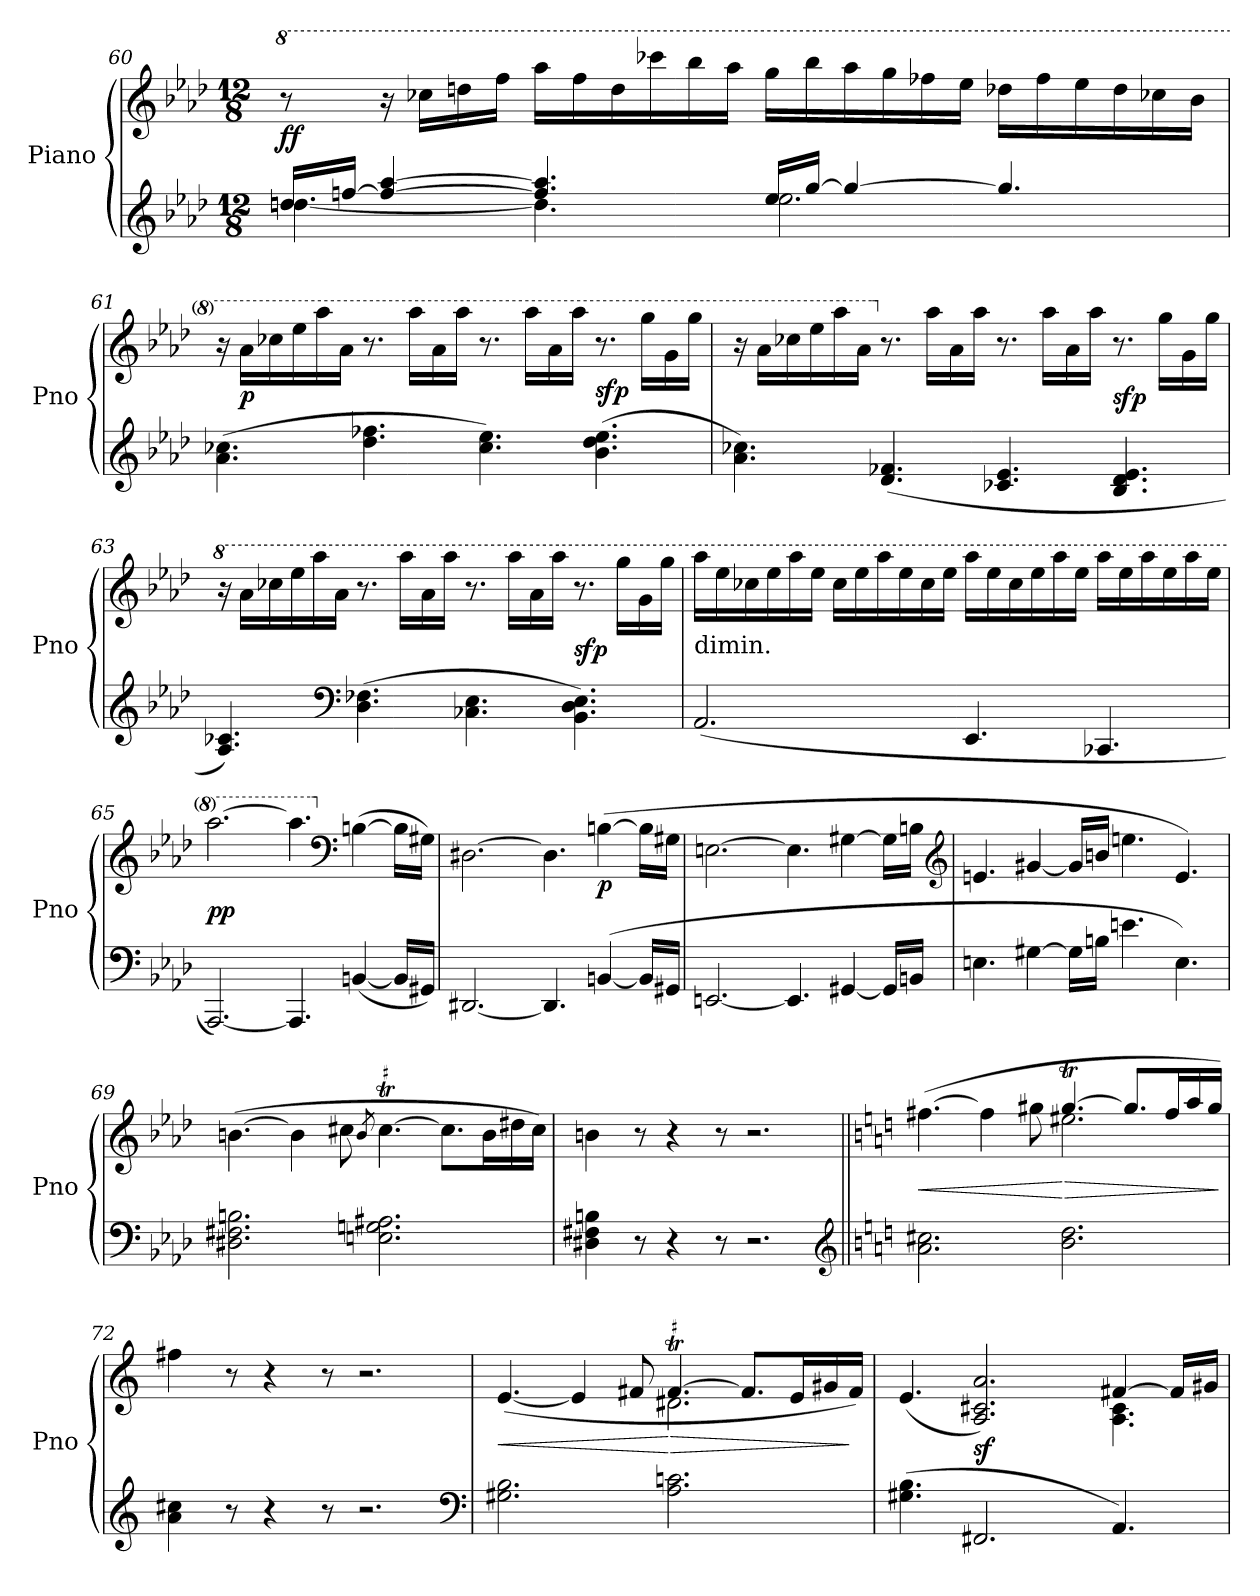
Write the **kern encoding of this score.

**kern	**kern	**dynam
*part1	*part1	*part1
*staff2	*staff1	*staff1/2
*I"Piano	*	*
*I'Pno	*	*
*clefG2	*clefG2	*
*k[b-e-a-d-]	*k[b-e-a-d-]	*
*f:	*f:	*
*M12/8	*M12/8	*
=60	=60	=60
*^	*	*
*	*	*8va	*
16ddnLL	[4.ddn	8r	ff
[16ffnJJ	.	.	.
4ff_ [4aa-	.	16r	.
.	.	16ccc-XLL	.
.	.	16dddn	.
.	.	16fffJJ	.
4.ff] 4.aa-]	4.dd]	16aaa-LL	.
.	.	16fff	.
.	.	16ddd	.
.	.	16cccc-X	.
.	.	16bbb-	.
.	.	16aaa-JJ	.
16ee-LL	2.ee-	16gggLL	.
[16ggJJ	.	16bbb-	.
4gg_	.	16aaa-	.
.	.	16ggg	.
.	.	16fff-X	.
.	.	16eee-JJ	.
4.gg]	.	16ddd-XLL	.
.	.	16fff-	.
.	.	16eee-	.
.	.	16ddd-	.
.	.	16ccc-X	.
.	.	16bb-JJ	.
*v	*v	*	*
=61	=61	=61
(4.a- 4.cc-X	16r	.
.	16aa-LL	p
.	16ccc-X	.
.	16eee-	.
.	16aaa-	.
.	16aa-JJ	.
4.dd- 4.ff-X	8.r	.
.	16aaa-LL	.
.	16aa-	.
.	16aaa-JJ	.
4.cc- 4.ee-)	8.r	.
.	16aaa-LL	.
.	16aa-	.
.	16aaa-JJ	.
(4.b- 4.dd- 4.ee-	8.r	sfp
.	16gggLL	.
.	16gg	.
.	16gggJJ	.
=62	=62	=62
4.a- 4.cc-X)	16r	.
.	16aa-LL	.
.	16ccc-X	.
.	16eee-	.
.	16aaa-	.
.	16aa-JJ	.
*	*X8va	*
(4.d- 4.f-X	8.r	.
.	16aa-LL	.
.	16a-	.
.	16aa-JJ	.
4.c-X 4.e-	8.r	.
.	16aa-LL	.
.	16a-	.
.	16aa-JJ	.
4.B- 4.d- 4.e-	8.r	sfp
.	16ggLL	.
.	16g	.
.	16ggJJ	.
=63	=63	=63
*	*8va	*
4.A- 4.c-X)	16r	.
.	16aa-LL	.
.	16ccc-X	.
.	16eee-	.
.	16aaa-	.
.	16aa-JJ	.
*clefF4	*	*
(4.D- 4.F-X	8.r	.
.	16aaa-LL	.
.	16aa-	.
.	16aaa-JJ	.
4.C-X 4.E-	8.r	.
.	16aaa-LL	.
.	16aa-	.
.	16aaa-JJ	.
4.BB-\ 4.D-\ 4.E-\)	8.r	sfp
.	16gggLL	.
.	16gg	.
.	16gggJJ	.
=64	=64	=64
!	!LO:TX:c:t=dimin.	!
(2.AA-	16aaa-LL	.
.	16eee-	.
.	16ccc-X	.
.	16eee-	.
.	16aaa-	.
.	16eee-JJ	.
.	16ccc-LL	.
.	16eee-	.
.	16aaa-	.
.	16eee-	.
.	16ccc-	.
.	16eee-JJ	.
4.EE-	16aaa-LL	.
.	16eee-	.
.	16ccc-	.
.	16eee-	.
.	16aaa-	.
.	16eee-JJ	.
4.CC-X	16aaa-LL	.
.	16eee-	.
.	16aaa-	.
.	16eee-	.
.	16aaa-	.
.	16eee-JJ	.
=65	=65	=65
[2.AAA-)	[2.aaa-	pp
4.AAA-]	4.aaa-]	.
*	*clefF4	*
*	*X8va	*
([4BBn	([4Bn	.
16BBLL]	16BLL]	.
16GG#XJJ)	16G#XJJ)	.
=66	=66	=66
[2.DD#X	[2.D#X	.
4.DD#]	4.D#]	.
([4BBn	(>[4Bn	p
16BBLL]	16BLL]	.
16GG#XJJ	16G#XJJ	.
=67	=67	=67
[2.EEn	[2.En	.
4.EE]	4.E]	.
[4GG#X	[4G#X	.
16GG#LL]	16G#LL]	.
16BBnJJ	16BnJJ	.
*	*clefG2	*
=68	=68	=68
4.En	4.en	.
[4G#X	[4g#X	.
16G#LL]	16g#LL]	.
16BnJJ	16bnJJ	.
4.en	4.een	.
4.E)	4.e)	.
=69	=69	=69
2.D#X 2.F#X 2.Bn	([4.bn	.
.	4b]	.
.	8cc#X	.
.	8qb	.
!	!LO:TR:acc=#	!
2.En 2.Gn 2.A#X	[4.cc#T	.
.	8.cc#L]	.
.	16bL	.
.	16dd#X	.
.	16cc#JJ)	.
=70	=70	=70
4D#X 4F#X 4Bn	4bn	.
8r	8r	.
4r	4r	.
8r	8r	.
2.r	2.r	.
*clefG2	*	*
=71||	=71||	=71||
*k[]	*k[]	*
*	*^	*
2.a 2.cc#X	2.ryy	([4.ff#X	<
.	.	4ff#]	.
.	.	8gg#X	.
2.b 2.dd	[4.gg#t	2.ee#X	[ >
.	8.gg#L]	.	.
.	16ff#L	.	.
.	16aa	.	.
.	16gg#JJ)	.	.
*	*v	*v	*
.	.	]
=72	=72	=72
4a 4cc#X	4ff#X	.
8r	8r	.
4r	4r	.
8r	8r	.
2.r	2.r	.
*clefF4	*	*
=73	=73	=73
*	*^	*
2.G#X 2.B	(>[4.e	2.ryy	<
.	4e]	.	.
.	8f#X	.	.
!	!LO:TR:acc=#	!	!
2.A 2.cn	[4.f#T	2.d#X	[ >
.	8.f#L]	.	.
.	16eL	.	.
.	16g#X	.	.
.	16f#JJ)	.	]
=74	=74	=74	=74
(<4.G#X 4.B	(>4.e	1ryy	.
2.FF#X	2.A 2.c#X 2.a)	.	sf
.	.	8ryy	.
4.AA)	[4f#X	4.A 4.c#	.
.	16f#LL]	.	.
.	16g#XJJ	.	.
*	*v	*v	*
=	=	=
*-	*-	*-
